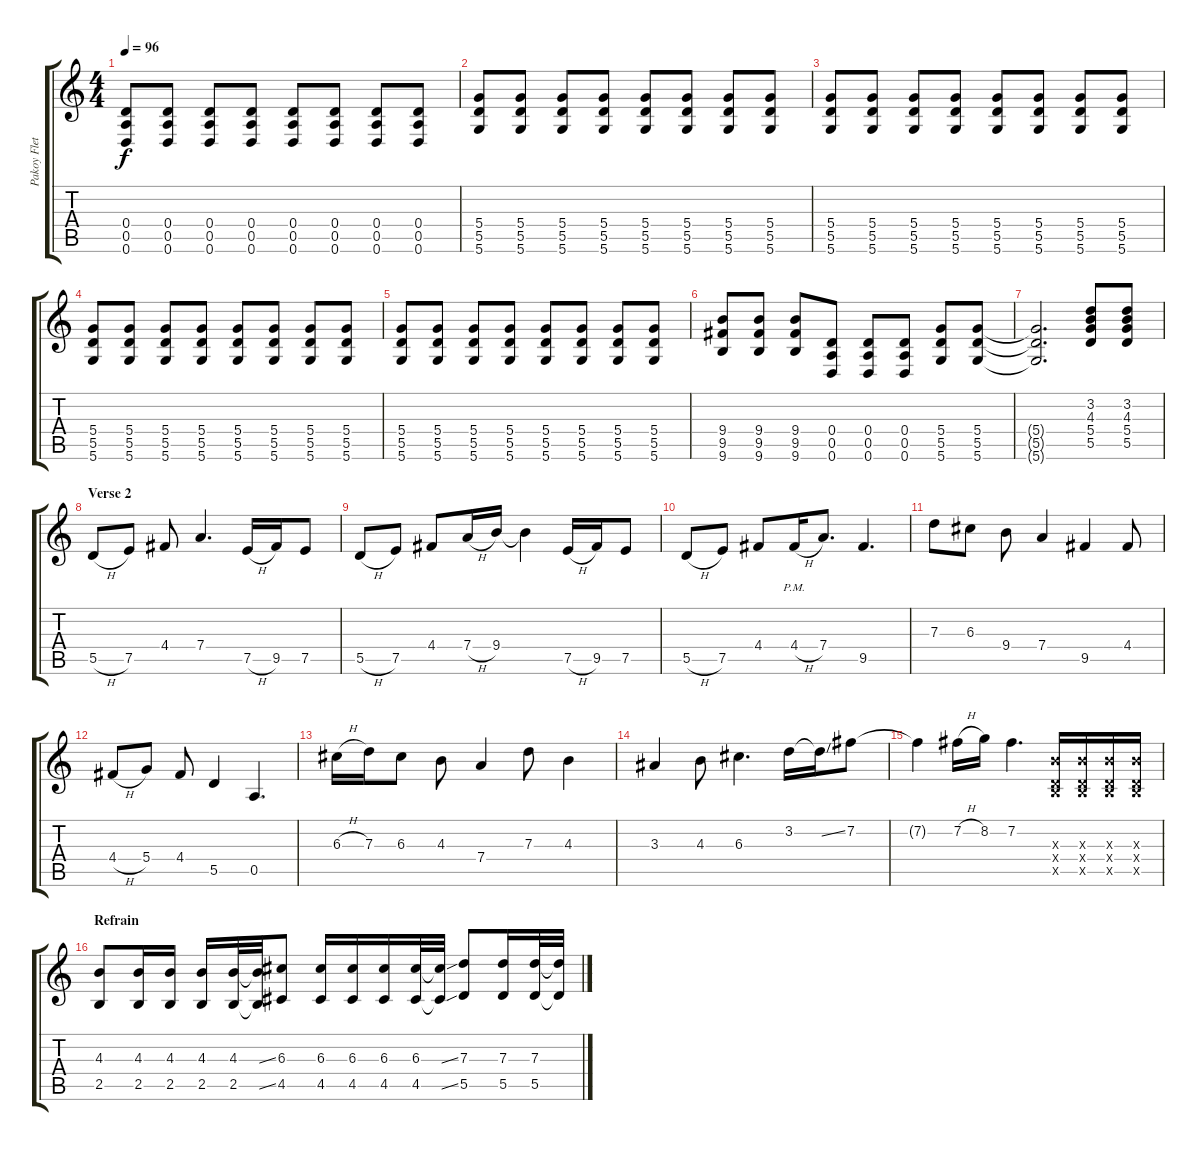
\track ("Pakoy Fletchero" "Pakoy Flet") {instrument overdrivenguitar}
\staff {score tabs}
\tuning (E4 B3 G3 D3 A2 D2) {hide}
\ts (4 4)
\tempo 96
\clef g2
\ks c
(0.4 0.5 0.6).8{dy f} (0.4 0.5 0.6).8 (0.4 0.5 0.6).8 (0.4 0.5 0.6).8 (0.4 0.5 0.6).8 (0.4 0.5 0.6).8 (0.4 0.5 0.6).8 (0.4 0.5 0.6).8 |
(5.4 5.5 5.6).8 (5.4 5.5 5.6).8 (5.4 5.5 5.6).8 (5.4 5.5 5.6).8 (5.4 5.5 5.6).8 (5.4 5.5 5.6).8 (5.4 5.5 5.6).8 (5.4 5.5 5.6).8 |
(5.4 5.5 5.6).8 (5.4 5.5 5.6).8 (5.4 5.5 5.6).8 (5.4 5.5 5.6).8 (5.4 5.5 5.6).8 (5.4 5.5 5.6).8 (5.4 5.5 5.6).8 (5.4 5.5 5.6).8 |
(5.4 5.5 5.6).8 (5.4 5.5 5.6).8 (5.4 5.5 5.6).8 (5.4 5.5 5.6).8 (5.4 5.5 5.6).8 (5.4 5.5 5.6).8 (5.4 5.5 5.6).8 (5.4 5.5 5.6).8 |
(5.4 5.5 5.6).8 (5.4 5.5 5.6).8 (5.4 5.5 5.6).8 (5.4 5.5 5.6).8 (5.4 5.5 5.6).8 (5.4 5.5 5.6).8 (5.4 5.5 5.6).8 (5.4 5.5 5.6).8 |
(9.4 9.5 9.6).8 (9.4 9.5 9.6).8 (9.4 9.5 9.6).8 (0.4 0.5 0.6).8 (0.4 0.5 0.6).8 (0.4 0.5 0.6).8 (5.4 5.5 5.6).8 (5.4 5.5 5.6).8 |
(5.4{t} 5.5{t} 5.6{t}).2{d} (3.2 4.3 5.4 5.5).8 (3.2 4.3 5.4 5.5).8 |
\section ("" "Verse 2")
5.5{h}.8 7.5.8 4.4.8 7.4.4{d} 7.5{h}.16 9.5.16 7.5.8 |
5.5{h}.8 7.5.8 4.4.8 7.4{h}.16 9.4.16 9.4{t}.4 7.5{h}.16 9.5.16 7.5.8 |
5.5{h}.8 7.5.8 4.4.8 4.4{h pm}.16 7.4.8{d} 9.5.4{d} |
7.3.8 6.3.8 9.4.8 7.4.4 9.5.4 4.4.8 |
4.4{h}.8 5.4.8 4.4.8 5.5.4 0.5.4{d} |
6.3{h}.16 7.3.16 6.3.8 4.3.8 7.4.4 7.3.8 4.3.4 |
3.3.4 4.3.8 6.3.4{d} 3.2.16 3.2{ss t}.16 7.2.8 |
7.2{t}.4 7.2{h}.16 8.2.16 7.2.4{d} (4.3{x} 0.4{x} 2.5{x}).16 (4.3{x} 0.4{x} 2.5{x}).16 (4.3{x} 0.4{x} 2.5{x}).16 (4.3{x} 0.4{x} 2.5{x}).16 |
\section ("" "Refrain ")
(4.3 2.5).8 (4.3 2.5).16 (4.3 2.5).16 (4.3 2.5).16 (4.3 2.5).32 (4.3{ss t} 2.5{ss t}).32 (6.3 4.5).8 (6.3 4.5).16 (6.3 4.5).16 (6.3 4.5).16 (6.3 4.5).32 (6.3{ss t} 4.5{ss t}).32 (7.3 5.5).8 (7.3 5.5).16 (7.3 5.5).32 (7.3{ss t} 5.5{ss t}).32
